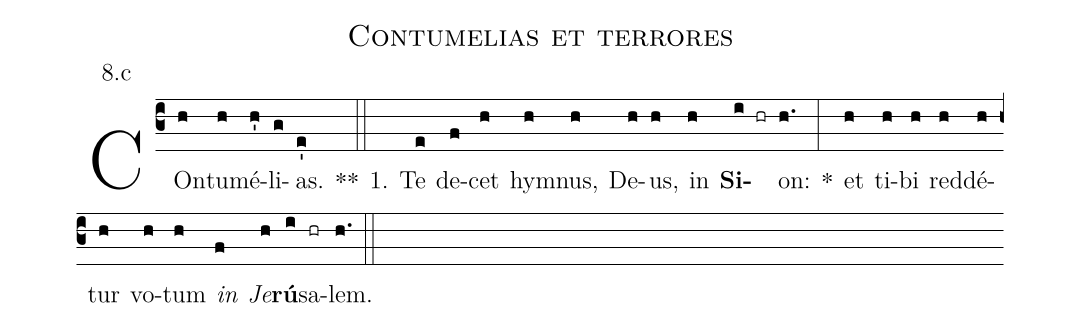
name:Contumelias et terrores;
office-part:Antiphona;
mode:8;
annotation: 8.c;
%%
(c3) COn(h)tu(h)mé(h')li(g)as.(e') **(::)
1. Te(e) de(f)cet(h) hym(h)nus,(h) De(h)us,(h) in(h) <b>Si</b>(i hr)on:(h.) *(:) et(h) ti(h)bi(h) red(h)dé(h)tur(h) vo(h)tum(h) <i>in</i>(f) <i>Je</i>(h)<b>rú</b>(i)sa(hr)lem.(h.) (::)
